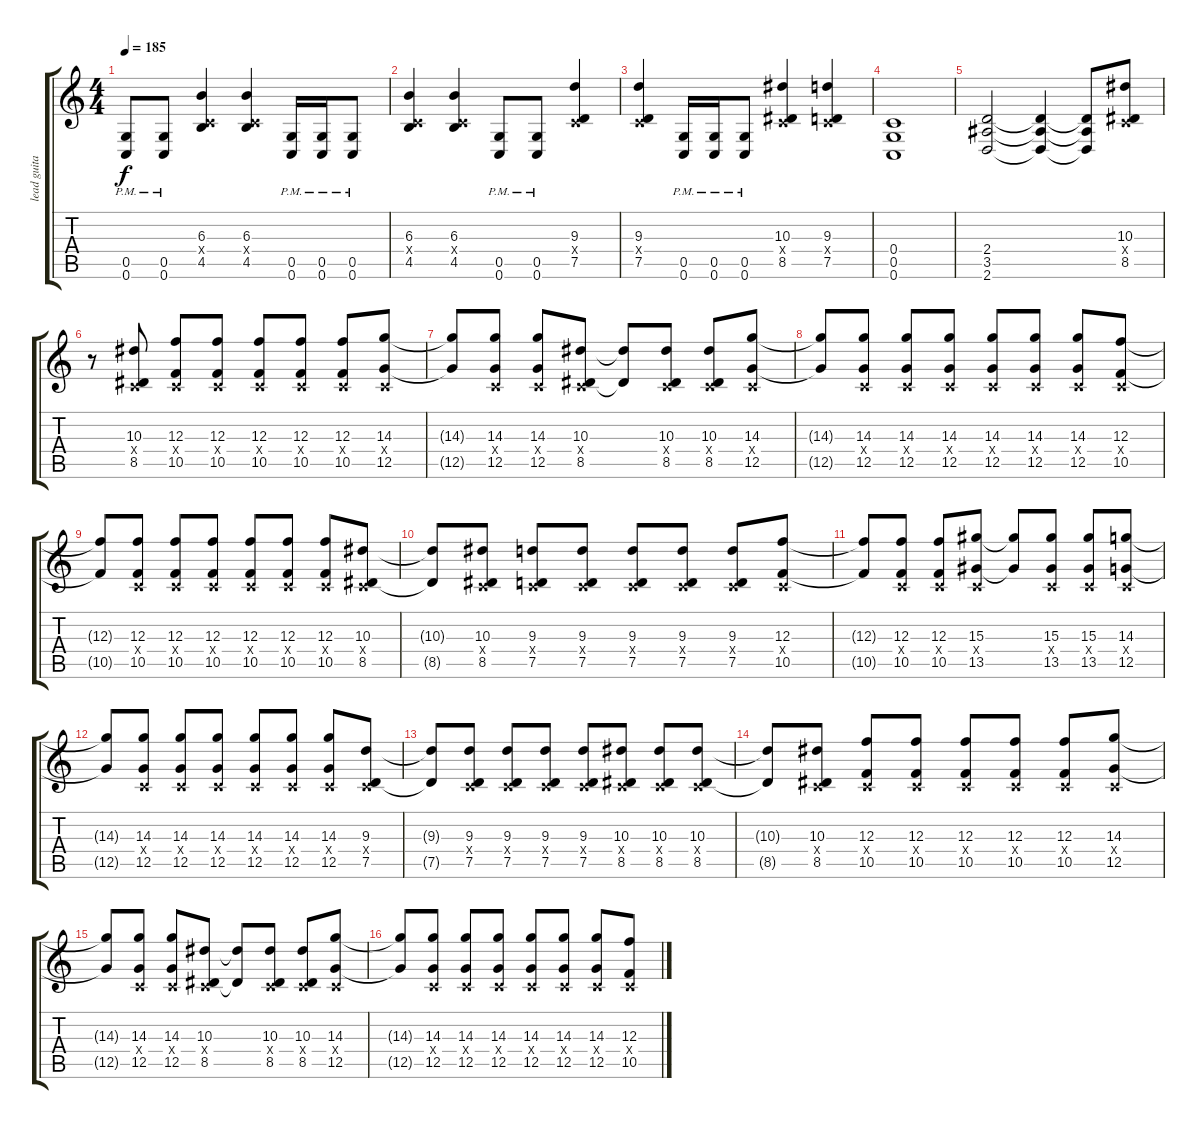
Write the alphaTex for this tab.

\track ("lead guitar" "lead guita") {instrument distortionguitar}
\staff {score tabs}
\tuning (D4 A3 F3 C3 G2 C2) {hide}
\ts (4 4)
\tempo 185
\clef g2
\ks c
(0.5{pm} 0.6{pm}).8{dy f} (0.5{pm} 0.6{pm}).8 (6.3 0.4{x} 4.5).4 (6.3 0.4{x} 4.5).4 (0.5{pm} 0.6{pm}).16 (0.5{pm} 0.6{pm}).16 (0.5{pm} 0.6{pm}).8 |
(6.3 0.4{x} 4.5).4 (6.3 0.4{x} 4.5).4 (0.5{pm} 0.6{pm}).8 (0.5{pm} 0.6{pm}).8 (9.3 0.4{x} 7.5).4 |
(9.3 0.4{x} 7.5).4 (0.5{pm} 0.6{pm}).16 (0.5{pm} 0.6{pm}).16 (0.5{pm} 0.6{pm}).8 (10.3 0.4{x} 8.5).4 (9.3 0.4{x} 7.5).4 |
(0.4 0.5 0.6).1 |
(2.4 3.5 2.6).2 (2.4{t} 3.5{t} 2.6{t}).4 (2.4{t} 3.5{t} 2.6{t}).8 (10.3 0.4{x} 8.5).8 |
r.8 (10.3 0.4{x} 8.5).8 (12.3 0.4{x} 10.5).8 (12.3 0.4{x} 10.5).8 (12.3 0.4{x} 10.5).8 (12.3 0.4{x} 10.5).8 (12.3 0.4{x} 10.5).8 (14.3 0.4{x} 12.5).8 |
(14.3{t} 12.5{t}).8 (14.3 0.4{x} 12.5).8 (14.3 0.4{x} 12.5).8 (10.3 0.4{x} 8.5).8 (10.3{t} 8.5{t}).8 (10.3 0.4{x} 8.5).8 (10.3 0.4{x} 8.5).8 (14.3 0.4{x} 12.5).8 |
(14.3{t} 12.5{t}).8 (14.3 0.4{x} 12.5).8 (14.3 0.4{x} 12.5).8 (14.3 0.4{x} 12.5).8 (14.3 0.4{x} 12.5).8 (14.3 0.4{x} 12.5).8 (14.3 0.4{x} 12.5).8 (12.3 0.4{x} 10.5).8 |
(12.3{t} 10.5{t}).8 (12.3 0.4{x} 10.5).8 (12.3 0.4{x} 10.5).8 (12.3 0.4{x} 10.5).8 (12.3 0.4{x} 10.5).8 (12.3 0.4{x} 10.5).8 (12.3 0.4{x} 10.5).8 (10.3 0.4{x} 8.5).8 |
(10.3{t} 8.5{t}).8 (10.3 0.4{x} 8.5).8 (9.3 0.4{x} 7.5).8 (9.3 0.4{x} 7.5).8 (9.3 0.4{x} 7.5).8 (9.3 0.4{x} 7.5).8 (9.3 0.4{x} 7.5).8 (12.3 0.4{x} 10.5).8 |
(12.3{t} 10.5{t}).8 (12.3 0.4{x} 10.5).8 (12.3 0.4{x} 10.5).8 (15.3 0.4{x} 13.5).8 (15.3{t} 13.5{t}).8 (15.3 0.4{x} 13.5).8 (15.3 0.4{x} 13.5).8 (14.3 0.4{x} 12.5).8 |
(14.3{t} 12.5{t}).8 (14.3 0.4{x} 12.5).8 (14.3 0.4{x} 12.5).8 (14.3 0.4{x} 12.5).8 (14.3 0.4{x} 12.5).8 (14.3 0.4{x} 12.5).8 (14.3 0.4{x} 12.5).8 (9.3 0.4{x} 7.5).8 |
(9.3{t} 7.5{t}).8 (9.3 0.4{x} 7.5).8 (9.3 0.4{x} 7.5).8 (9.3 0.4{x} 7.5).8 (9.3 0.4{x} 7.5).8 (10.3 0.4{x} 8.5).8 (10.3 0.4{x} 8.5).8 (10.3 0.4{x} 8.5).8 |
(10.3{t} 8.5{t}).8 (10.3 0.4{x} 8.5).8 (12.3 0.4{x} 10.5).8 (12.3 0.4{x} 10.5).8 (12.3 0.4{x} 10.5).8 (12.3 0.4{x} 10.5).8 (12.3 0.4{x} 10.5).8 (14.3 0.4{x} 12.5).8 |
(14.3{t} 12.5{t}).8 (14.3 0.4{x} 12.5).8 (14.3 0.4{x} 12.5).8 (10.3 0.4{x} 8.5).8 (10.3{t} 8.5{t}).8 (10.3 0.4{x} 8.5).8 (10.3 0.4{x} 8.5).8 (14.3 0.4{x} 12.5).8 |
(14.3{t} 12.5{t}).8 (14.3 0.4{x} 12.5).8 (14.3 0.4{x} 12.5).8 (14.3 0.4{x} 12.5).8 (14.3 0.4{x} 12.5).8 (14.3 0.4{x} 12.5).8 (14.3 0.4{x} 12.5).8 (12.3 0.4{x} 10.5).8
